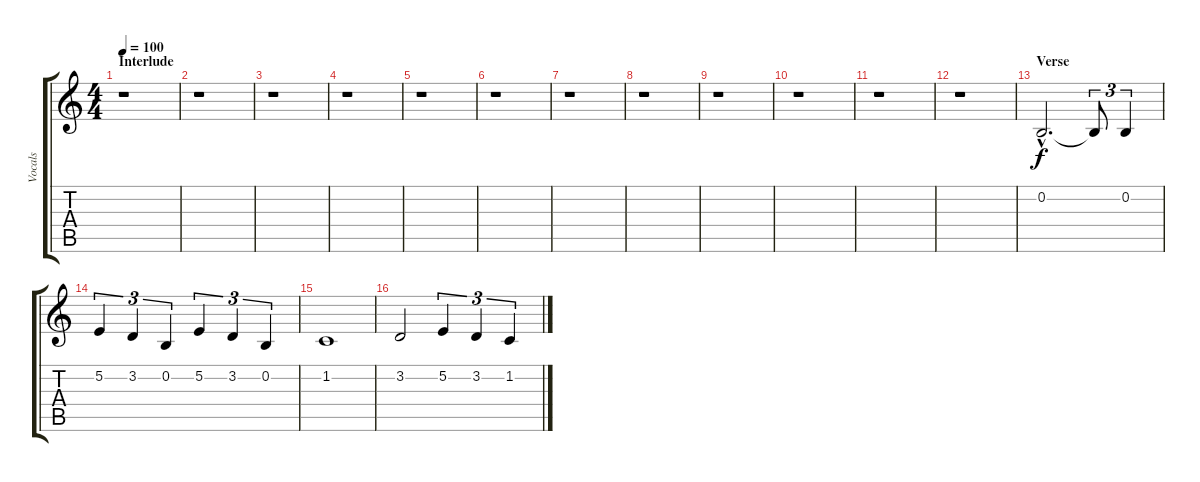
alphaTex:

\track ("Vocals" "Vocals") {instrument lead8bassandlead}
\staff {score tabs}
\tuning (E4 B3 G3 D3 A2 E2) {hide}
\ts (4 4)
\section ("" "Interlude")
\tempo 100
\clef g2
\ks c
r.1{dy f} |
r.1 |
r.1 |
r.1 |
r.1 |
r.1 |
r.1 |
r.1 |
r.1 |
r.1 |
r.1 |
r.1 |
\section ("" "Verse")
0.2{hac}.2{d} 0.2{t}.8{tu (3 2)} 0.2.4{tu (3 2)} |
5.2.4{tu (3 2)} 3.2.4{tu (3 2)} 0.2.4{tu (3 2)} 5.2.4{tu (3 2)} 3.2.4{tu (3 2)} 0.2.4{tu (3 2)} |
1.2.1 |
3.2.2 5.2.4{tu (3 2)} 3.2.4{tu (3 2)} 1.2.4{tu (3 2)}
